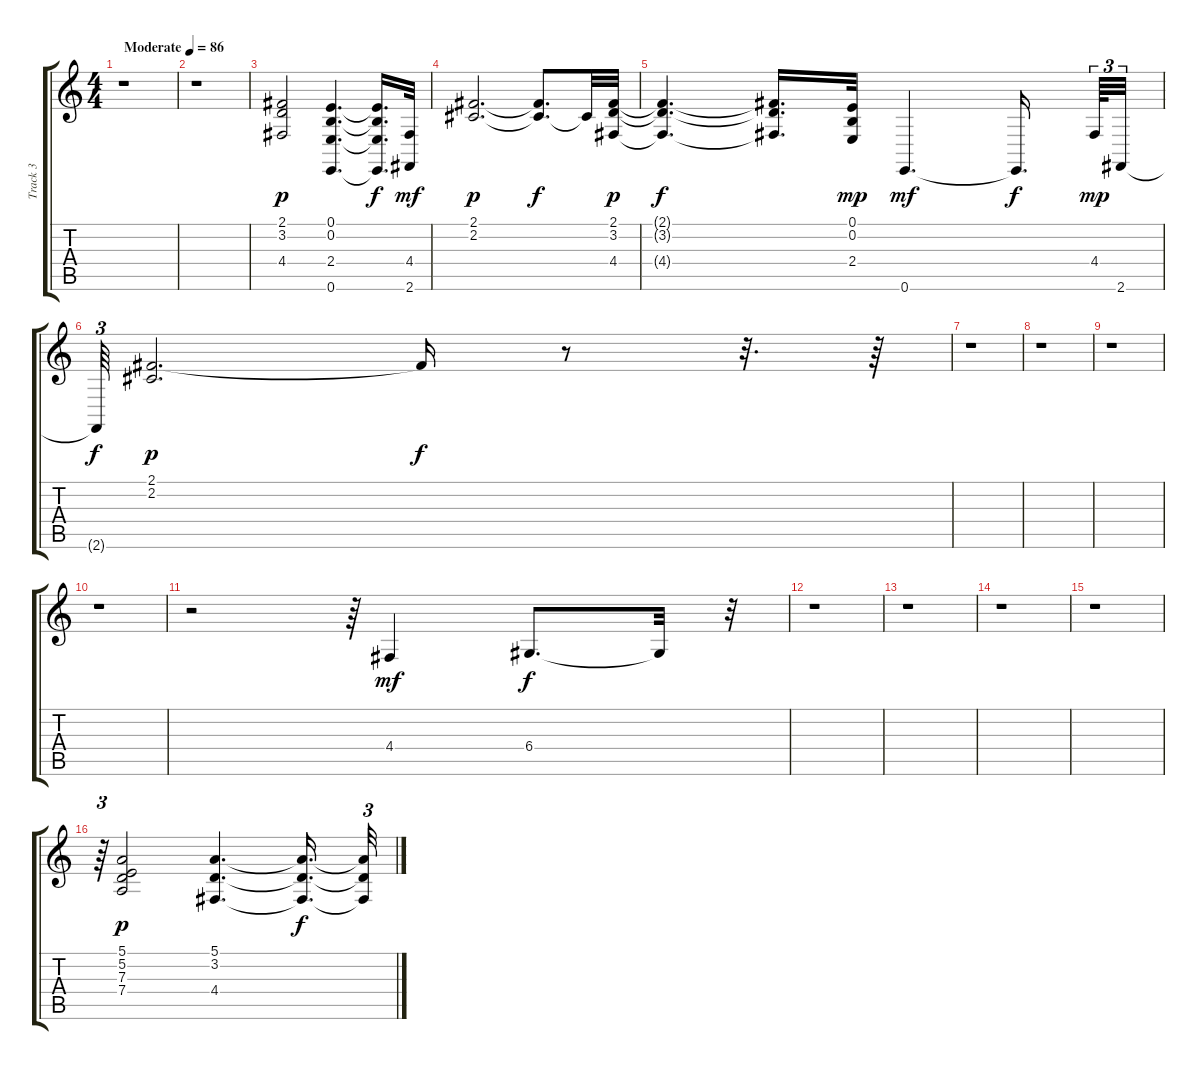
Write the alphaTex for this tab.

\track ("Track 3" "Track 3") {instrument stringensemble2}
\staff {score tabs}
\tuning (E4 B3 G3 D3 A2 E2) {hide}
\ts (4 4)
\tempo (86 "Moderate")
\clef g2
\ks c
r.1{dy p instrument stringensemble2} |
r.1 |
(2.1 3.2 4.4).2 (0.1 0.2 2.4 0.6).4{d} (0.1{t} 0.2{t} 2.4{t} 0.6{t}).16{d dy f} (4.4 2.6).32{dy mf} |
(2.1 2.2).2{d dy p} (2.1{t} 2.2{t}).8{d dy f} 2.2{t}.32 (2.1 3.2 4.4).32{dy p} |
(2.1{t} 3.2{t} 4.4{t}).4{d dy f} (2.1{t} 3.2{t} 4.4{t}).16{d} (0.1 0.2 2.4).32{dy mp} 0.6.4{d dy mf} 0.6{t}.16{d dy f} 4.4.64{tu (3 2) dy mp} 2.6.32{tu (3 2)} |
2.6{t}.64{tu (3 2) dy f} (2.1 2.2).2{d dy p} 2.1{t}.16{dy f} r.8 r.32{d} r.64 |
r.1 |
r.1 |
r.1 |
r.1 |
r.2 r.64{tu (3 2)} 4.4.4{dy mf} 6.4.8{d dy f} 6.4{t}.32 r.32{tu (3 2)} |
r.1 |
r.1 |
r.1 |
r.1 |
r.64{tu (3 2)} (5.1 5.2 7.3 7.4).2{dy p} (5.1 3.2 4.4).4{d} (5.1{t} 3.2{t} 4.4{t}).16{d dy f} (5.1{t} 3.2{t} 4.4{t}).32{tu (3 2)}
